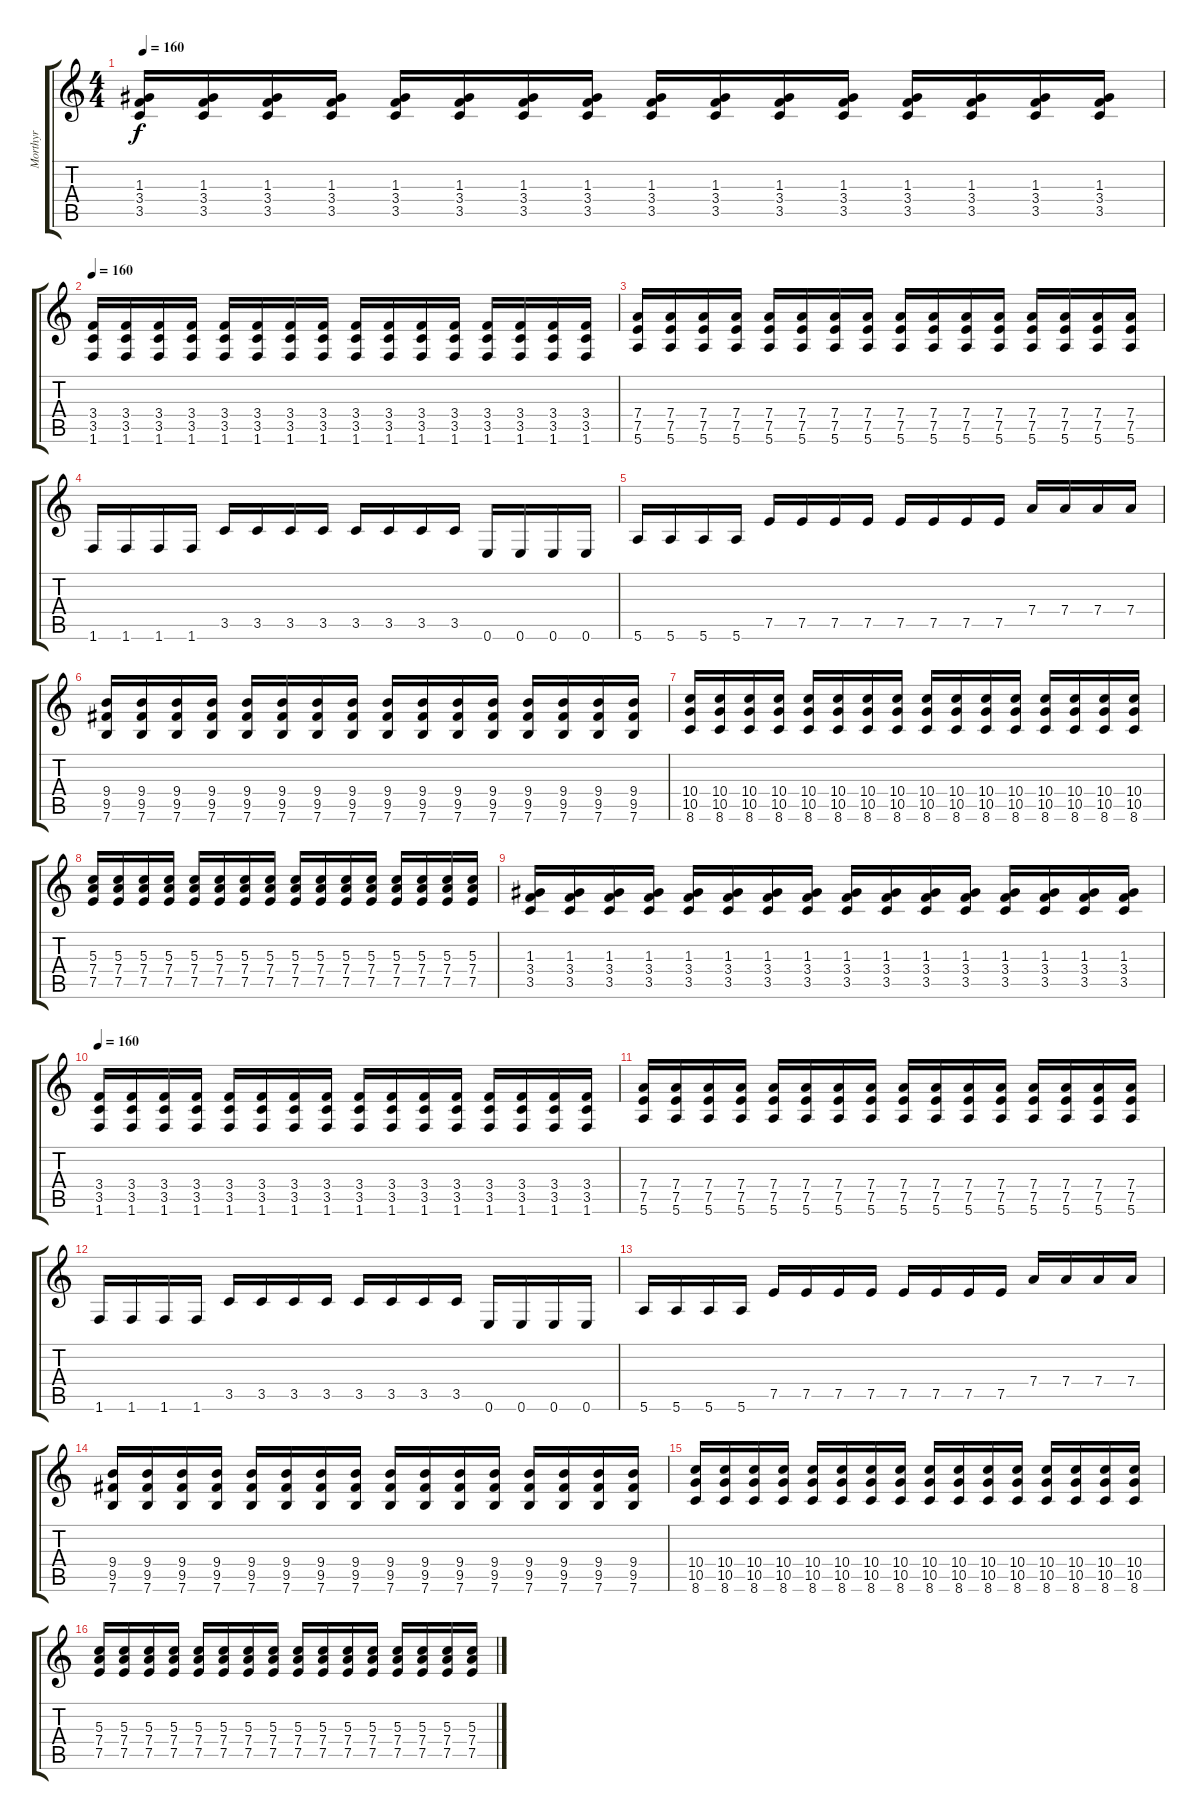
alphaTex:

\track ("Morthyr" "Morthyr") {instrument distortionguitar}
\staff {score tabs}
\tuning (E4 B3 G3 D3 A2 E2) {hide}
\ts (4 4)
\tempo 160
\clef g2
\ks c
(1.3 3.4 3.5).16{dy f} (1.3 3.4 3.5).16 (1.3 3.4 3.5).16 (1.3 3.4 3.5).16 (1.3 3.4 3.5).16 (1.3 3.4 3.5).16 (1.3 3.4 3.5).16 (1.3 3.4 3.5).16 (1.3 3.4 3.5).16 (1.3 3.4 3.5).16 (1.3 3.4 3.5).16 (1.3 3.4 3.5).16 (1.3 3.4 3.5).16 (1.3 3.4 3.5).16 (1.3 3.4 3.5).16 (1.3 3.4 3.5).16 |
\tempo 160
(3.4 3.5 1.6).16 (3.4 3.5 1.6).16 (3.4 3.5 1.6).16 (3.4 3.5 1.6).16 (3.4 3.5 1.6).16 (3.4 3.5 1.6).16 (3.4 3.5 1.6).16 (3.4 3.5 1.6).16 (3.4 3.5 1.6).16 (3.4 3.5 1.6).16 (3.4 3.5 1.6).16 (3.4 3.5 1.6).16 (3.4 3.5 1.6).16 (3.4 3.5 1.6).16 (3.4 3.5 1.6).16 (3.4 3.5 1.6).16 |
(7.4 7.5 5.6).16 (7.4 7.5 5.6).16 (7.4 7.5 5.6).16 (7.4 7.5 5.6).16 (7.4 7.5 5.6).16 (7.4 7.5 5.6).16 (7.4 7.5 5.6).16 (7.4 7.5 5.6).16 (7.4 7.5 5.6).16 (7.4 7.5 5.6).16 (7.4 7.5 5.6).16 (7.4 7.5 5.6).16 (7.4 7.5 5.6).16 (7.4 7.5 5.6).16 (7.4 7.5 5.6).16 (7.4 7.5 5.6).16 |
1.6.16 1.6.16 1.6.16 1.6.16 3.5.16 3.5.16 3.5.16 3.5.16 3.5.16 3.5.16 3.5.16 3.5.16 0.6.16 0.6.16 0.6.16 0.6.16 |
5.6.16 5.6.16 5.6.16 5.6.16 7.5.16 7.5.16 7.5.16 7.5.16 7.5.16 7.5.16 7.5.16 7.5.16 7.4.16 7.4.16 7.4.16 7.4.16 |
(9.4 9.5 7.6).16 (9.4 9.5 7.6).16 (9.4 9.5 7.6).16 (9.4 9.5 7.6).16 (9.4 9.5 7.6).16 (9.4 9.5 7.6).16 (9.4 9.5 7.6).16 (9.4 9.5 7.6).16 (9.4 9.5 7.6).16 (9.4 9.5 7.6).16 (9.4 9.5 7.6).16 (9.4 9.5 7.6).16 (9.4 9.5 7.6).16 (9.4 9.5 7.6).16 (9.4 9.5 7.6).16 (9.4 9.5 7.6).16 |
(10.4 10.5 8.6).16 (10.4 10.5 8.6).16 (10.4 10.5 8.6).16 (10.4 10.5 8.6).16 (10.4 10.5 8.6).16 (10.4 10.5 8.6).16 (10.4 10.5 8.6).16 (10.4 10.5 8.6).16 (10.4 10.5 8.6).16 (10.4 10.5 8.6).16 (10.4 10.5 8.6).16 (10.4 10.5 8.6).16 (10.4 10.5 8.6).16 (10.4 10.5 8.6).16 (10.4 10.5 8.6).16 (10.4 10.5 8.6).16 |
(5.3 7.4 7.5).16 (5.3 7.4 7.5).16 (5.3 7.4 7.5).16 (5.3 7.4 7.5).16 (5.3 7.4 7.5).16 (5.3 7.4 7.5).16 (5.3 7.4 7.5).16 (5.3 7.4 7.5).16 (5.3 7.4 7.5).16 (5.3 7.4 7.5).16 (5.3 7.4 7.5).16 (5.3 7.4 7.5).16 (5.3 7.4 7.5).16 (5.3 7.4 7.5).16 (5.3 7.4 7.5).16 (5.3 7.4 7.5).16 |
(1.3 3.4 3.5).16 (1.3 3.4 3.5).16 (1.3 3.4 3.5).16 (1.3 3.4 3.5).16 (1.3 3.4 3.5).16 (1.3 3.4 3.5).16 (1.3 3.4 3.5).16 (1.3 3.4 3.5).16 (1.3 3.4 3.5).16 (1.3 3.4 3.5).16 (1.3 3.4 3.5).16 (1.3 3.4 3.5).16 (1.3 3.4 3.5).16 (1.3 3.4 3.5).16 (1.3 3.4 3.5).16 (1.3 3.4 3.5).16 |
\tempo 160
(3.4 3.5 1.6).16 (3.4 3.5 1.6).16 (3.4 3.5 1.6).16 (3.4 3.5 1.6).16 (3.4 3.5 1.6).16 (3.4 3.5 1.6).16 (3.4 3.5 1.6).16 (3.4 3.5 1.6).16 (3.4 3.5 1.6).16 (3.4 3.5 1.6).16 (3.4 3.5 1.6).16 (3.4 3.5 1.6).16 (3.4 3.5 1.6).16 (3.4 3.5 1.6).16 (3.4 3.5 1.6).16 (3.4 3.5 1.6).16 |
(7.4 7.5 5.6).16 (7.4 7.5 5.6).16 (7.4 7.5 5.6).16 (7.4 7.5 5.6).16 (7.4 7.5 5.6).16 (7.4 7.5 5.6).16 (7.4 7.5 5.6).16 (7.4 7.5 5.6).16 (7.4 7.5 5.6).16 (7.4 7.5 5.6).16 (7.4 7.5 5.6).16 (7.4 7.5 5.6).16 (7.4 7.5 5.6).16 (7.4 7.5 5.6).16 (7.4 7.5 5.6).16 (7.4 7.5 5.6).16 |
1.6.16 1.6.16 1.6.16 1.6.16 3.5.16 3.5.16 3.5.16 3.5.16 3.5.16 3.5.16 3.5.16 3.5.16 0.6.16 0.6.16 0.6.16 0.6.16 |
5.6.16 5.6.16 5.6.16 5.6.16 7.5.16 7.5.16 7.5.16 7.5.16 7.5.16 7.5.16 7.5.16 7.5.16 7.4.16 7.4.16 7.4.16 7.4.16 |
(9.4 9.5 7.6).16 (9.4 9.5 7.6).16 (9.4 9.5 7.6).16 (9.4 9.5 7.6).16 (9.4 9.5 7.6).16 (9.4 9.5 7.6).16 (9.4 9.5 7.6).16 (9.4 9.5 7.6).16 (9.4 9.5 7.6).16 (9.4 9.5 7.6).16 (9.4 9.5 7.6).16 (9.4 9.5 7.6).16 (9.4 9.5 7.6).16 (9.4 9.5 7.6).16 (9.4 9.5 7.6).16 (9.4 9.5 7.6).16 |
(10.4 10.5 8.6).16 (10.4 10.5 8.6).16 (10.4 10.5 8.6).16 (10.4 10.5 8.6).16 (10.4 10.5 8.6).16 (10.4 10.5 8.6).16 (10.4 10.5 8.6).16 (10.4 10.5 8.6).16 (10.4 10.5 8.6).16 (10.4 10.5 8.6).16 (10.4 10.5 8.6).16 (10.4 10.5 8.6).16 (10.4 10.5 8.6).16 (10.4 10.5 8.6).16 (10.4 10.5 8.6).16 (10.4 10.5 8.6).16 |
(5.3 7.4 7.5).16 (5.3 7.4 7.5).16 (5.3 7.4 7.5).16 (5.3 7.4 7.5).16 (5.3 7.4 7.5).16 (5.3 7.4 7.5).16 (5.3 7.4 7.5).16 (5.3 7.4 7.5).16 (5.3 7.4 7.5).16 (5.3 7.4 7.5).16 (5.3 7.4 7.5).16 (5.3 7.4 7.5).16 (5.3 7.4 7.5).16 (5.3 7.4 7.5).16 (5.3 7.4 7.5).16 (5.3 7.4 7.5).16
